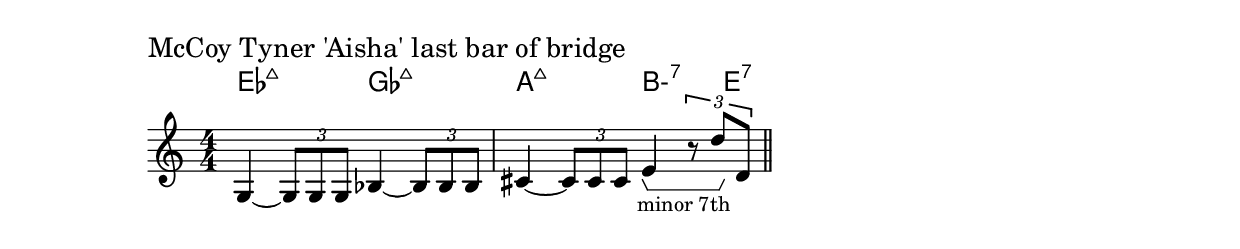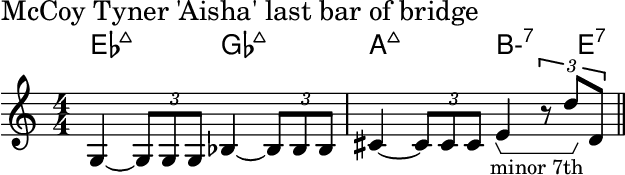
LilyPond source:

\version "2.24.4"
\language "english"
#(ly:set-option 'crop #t)
\score {
  \midi {
    \tempo 4=140
  }
  \layout {
    \context {
      \Score
      \omit BarNumber
    }
    \context {
      \Voice
      \consists Horizontal_bracket_engraver
    }
  }
  {
    <<
    \chords {
      \set noChordSymbol = ""
      \set minorChordModifier = \markup { "-" }
      \skip \ppp % spacer to set voice volume
      ef2:maj7 gf2:maj7 | a2:maj7 b4.:min7 e8:7
    }
    \new Staff {
      \key c \major
      \numericTimeSignature
      \time 4/4
      \clef treble
      {
        \sectionLabel "McCoy Tyner 'Aisha' last bar of bridge"
        \relative {
          \skip \ff % spacer to set voice volume
          g4~ \tuplet 3/2 {g8 g g} bf4~ \tuplet 3/2 { bf8 bf bf } |
          cs4 ~ \tuplet 3/2 { cs8 cs8 cs8 }
          \once\override HorizontalBracketText.text = "minor 7th"
          e4 \startGroup
          \tuplet 3/2 { r8 d'8 \stopGroup d,8 }
          \bar "||"
        }
      }
    }
    >>
  }
}
